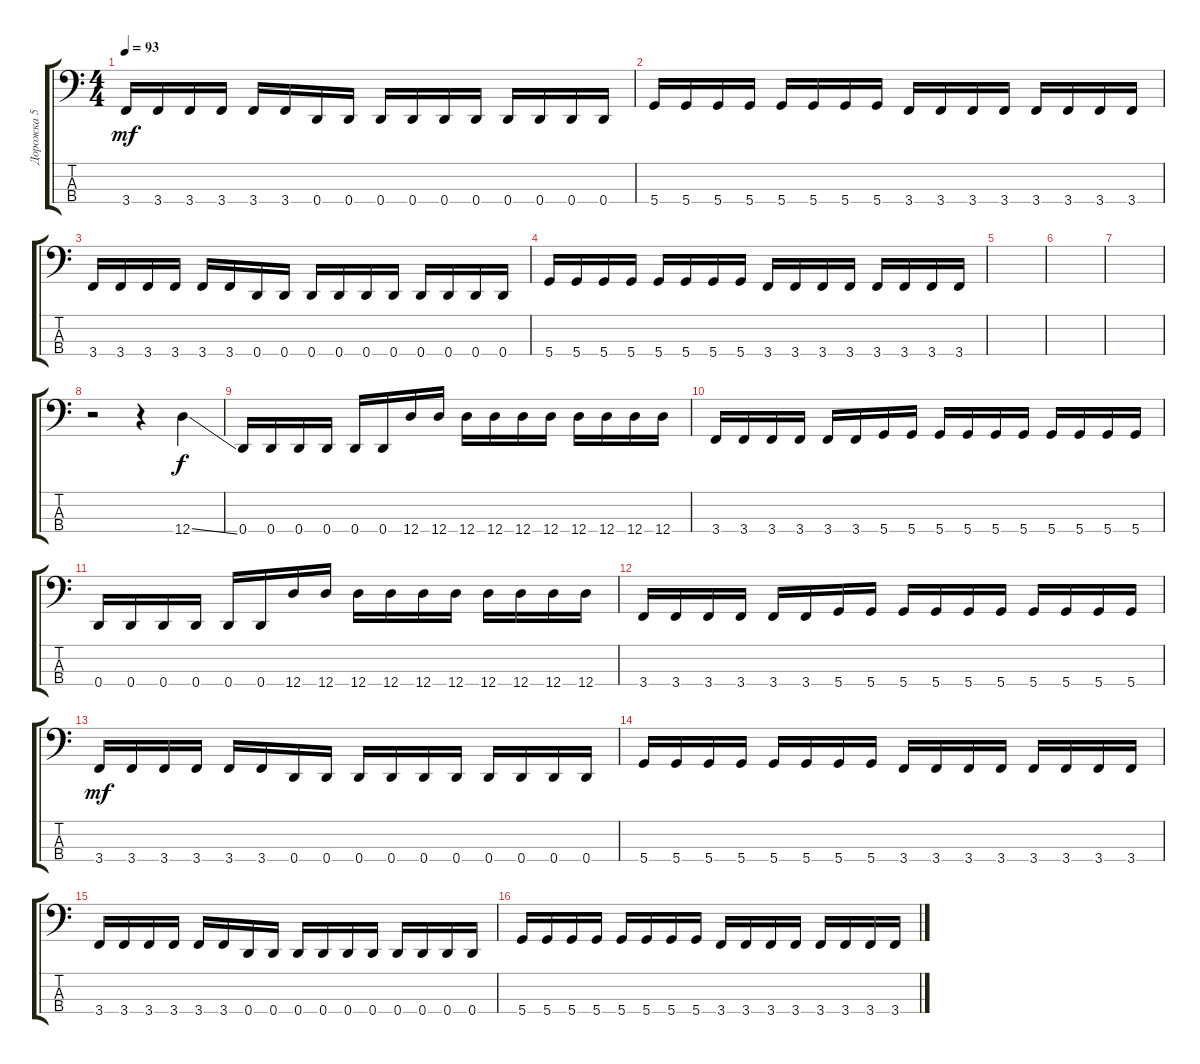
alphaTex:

\track ("Дорожка 5" "Дорожка 5") {instrument electricbassfinger}
\staff {score tabs}
\tuning (G2 D2 A1 D1) {hide}
\ts (4 4)
\tempo 93
\clef f4
\ks c
3.4.16{dy mf} 3.4.16 3.4.16 3.4.16 3.4.16 3.4.16 0.4.16 0.4.16 0.4.16 0.4.16 0.4.16 0.4.16 0.4.16 0.4.16 0.4.16 0.4.16 |
5.4.16 5.4.16 5.4.16 5.4.16 5.4.16 5.4.16 5.4.16 5.4.16 3.4.16 3.4.16 3.4.16 3.4.16 3.4.16 3.4.16 3.4.16 3.4.16 |
3.4.16 3.4.16 3.4.16 3.4.16 3.4.16 3.4.16 0.4.16 0.4.16 0.4.16 0.4.16 0.4.16 0.4.16 0.4.16 0.4.16 0.4.16 0.4.16 |
5.4.16 5.4.16 5.4.16 5.4.16 5.4.16 5.4.16 5.4.16 5.4.16 3.4.16 3.4.16 3.4.16 3.4.16 3.4.16 3.4.16 3.4.16 3.4.16 |
|
|
|
r.2 r.4 12.4{ss}.4{dy f} |
0.4.16 0.4.16 0.4.16 0.4.16 0.4.16 0.4.16 12.4.16 12.4.16 12.4.16 12.4.16 12.4.16 12.4.16 12.4.16 12.4.16 12.4.16 12.4.16 |
3.4.16 3.4.16 3.4.16 3.4.16 3.4.16 3.4.16 5.4.16 5.4.16 5.4.16 5.4.16 5.4.16 5.4.16 5.4.16 5.4.16 5.4.16 5.4.16 |
0.4.16 0.4.16 0.4.16 0.4.16 0.4.16 0.4.16 12.4.16 12.4.16 12.4.16 12.4.16 12.4.16 12.4.16 12.4.16 12.4.16 12.4.16 12.4.16 |
3.4.16 3.4.16 3.4.16 3.4.16 3.4.16 3.4.16 5.4.16 5.4.16 5.4.16 5.4.16 5.4.16 5.4.16 5.4.16 5.4.16 5.4.16 5.4.16 |
3.4.16{dy mf} 3.4.16 3.4.16 3.4.16 3.4.16 3.4.16 0.4.16 0.4.16 0.4.16 0.4.16 0.4.16 0.4.16 0.4.16 0.4.16 0.4.16 0.4.16 |
5.4.16 5.4.16 5.4.16 5.4.16 5.4.16 5.4.16 5.4.16 5.4.16 3.4.16 3.4.16 3.4.16 3.4.16 3.4.16 3.4.16 3.4.16 3.4.16 |
3.4.16 3.4.16 3.4.16 3.4.16 3.4.16 3.4.16 0.4.16 0.4.16 0.4.16 0.4.16 0.4.16 0.4.16 0.4.16 0.4.16 0.4.16 0.4.16 |
5.4.16 5.4.16 5.4.16 5.4.16 5.4.16 5.4.16 5.4.16 5.4.16 3.4.16 3.4.16 3.4.16 3.4.16 3.4.16 3.4.16 3.4.16 3.4.16
